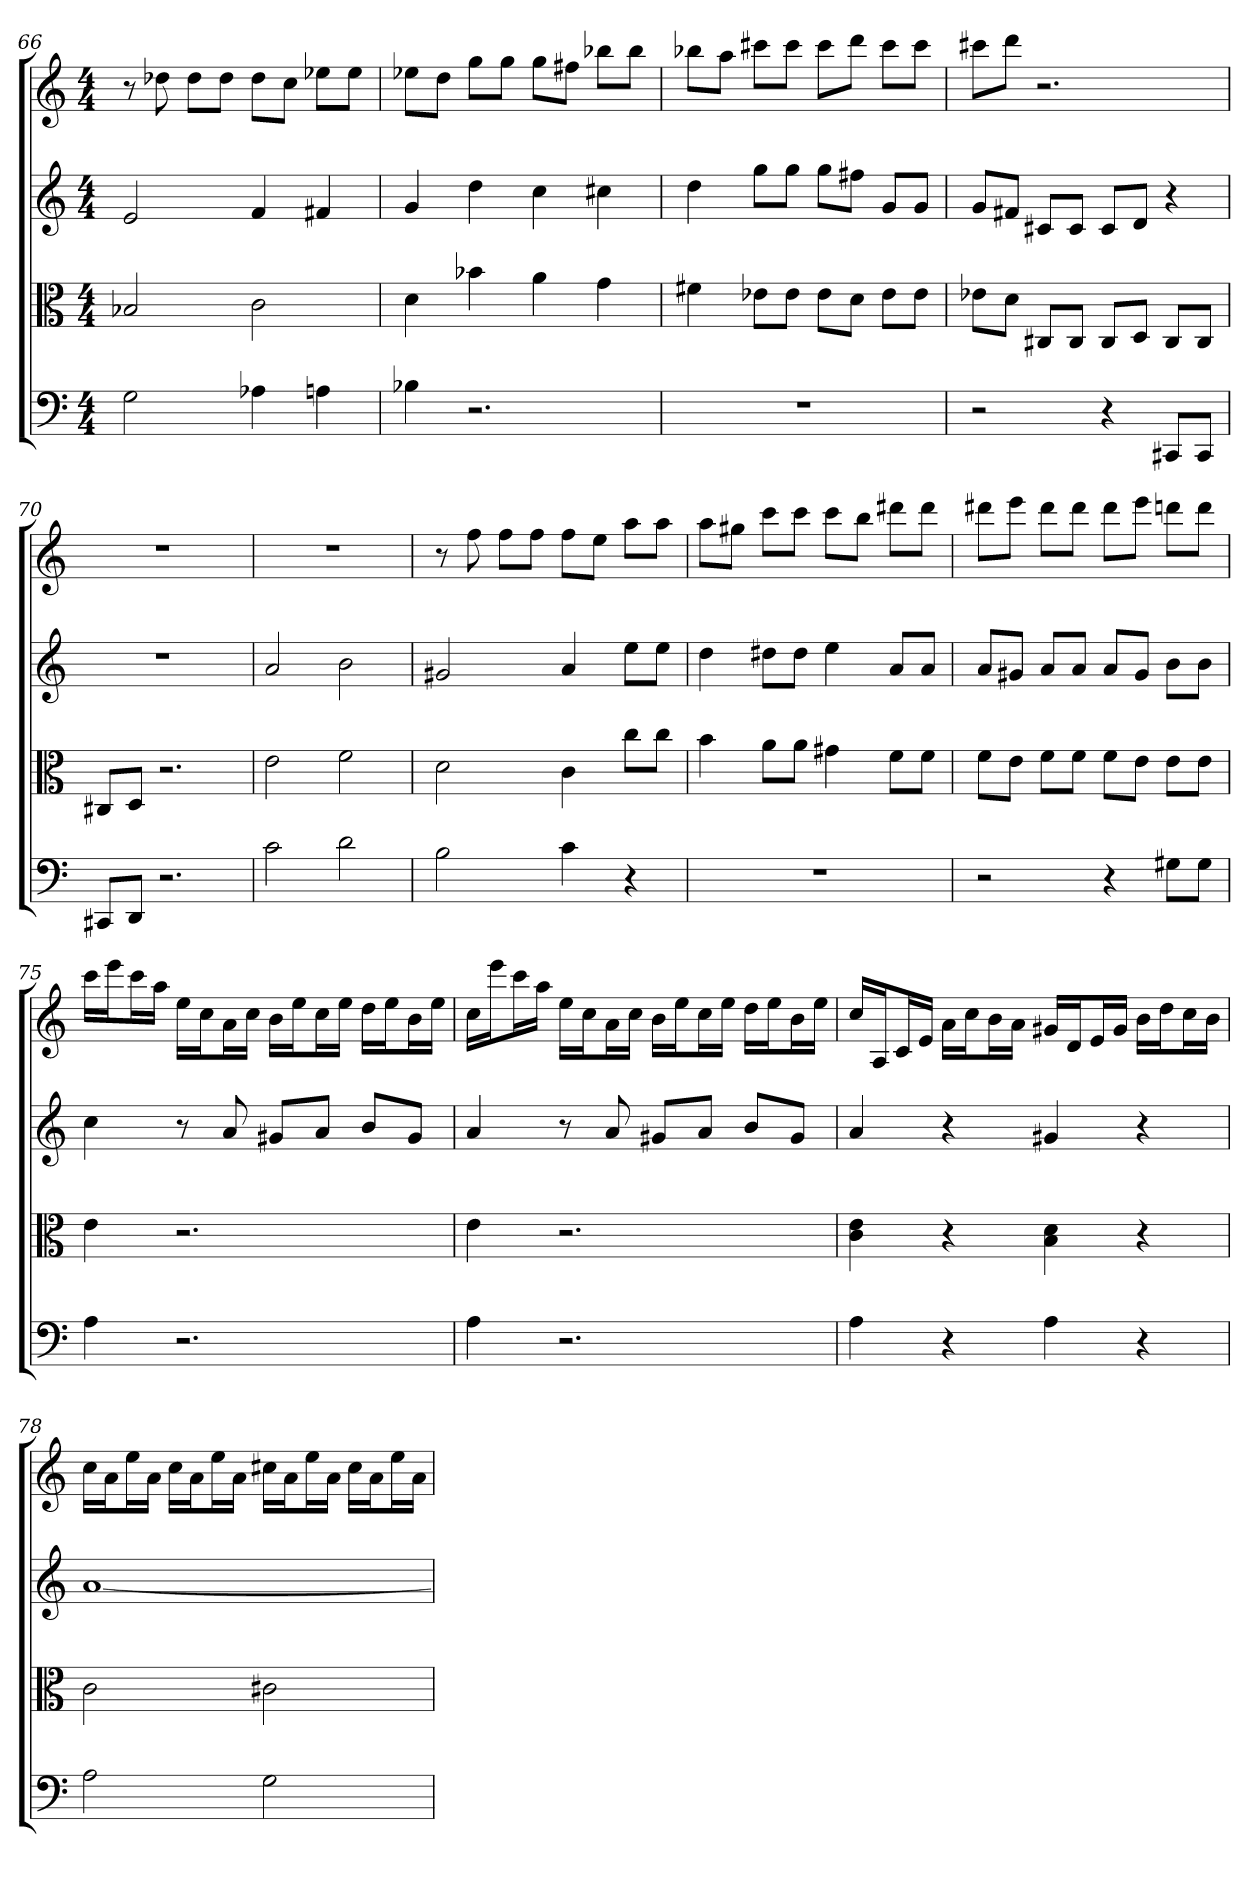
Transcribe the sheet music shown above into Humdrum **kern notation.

**kern	**kern	**kern	**kern
*part4	*part3	*part2	*part1
*staff4	*staff3	*staff2	*staff1
*clefF4	*clefC3	*	*
*k[]	*k[]	*k[]	*k[]
*C:	*C:	*C:	*C:
*M4/4	*M4/4	*M4/4	*M4/4
=66	=66	=66	=66
2G	2B-X	2e	8r
.	.	.	8dd-X
.	.	.	8dd-L
.	.	.	8dd-J
4A-X	2c	4f	8dd-L
.	.	.	8ccJ
4An	.	4f#X	8ee-XL
.	.	.	8ee-J
=67	=67	=67	=67
4B-X	4d	4g	8ee-XL
.	.	.	8ddJ
2.r	4b-X	4dd	8ggL
.	.	.	8ggJ
.	4a	4cc	8ggL
.	.	.	8ff#XJ
.	4g	4cc#X	8bb-XL
.	.	.	8bb-J
=68	=68	=68	=68
1r	4f#X	4dd	8bb-XL
.	.	.	8aaJ
.	8e-X\L	8ggL	8ccc#XL
.	8e-\J	8ggJ	8ccc#J
.	8e-\L	8ggL	8ccc#L
.	8d\J	8ff#XJ	8dddJ
.	8e-\L	8gL	8ccc#L
.	8e-\J	8gJ	8ccc#J
=69	=69	=69	=69
2r	8e-X\L	8gL	8ccc#XL
.	8d\J	8f#XJ	8dddJ
.	8C#X/L	8c#XL	2.r
.	8C#/J	8c#J	.
4r	8C#/L	8c#L	.
.	8D/J	8dJ	.
8CC#X/L	8C#/L	4r	.
8CC#/J	8C#/J	.	.
=70	=70	=70	=70
8CC#X/L	8C#X/L	1r	1r
8DD/J	8D/J	.	.
2.r	2.r	.	.
=71	=71	=71	=71
2c	2e	2a	1r
2d	2f	2b	.
=72	=72	=72	=72
2B	2d	2g#X	8r
.	.	.	8ff
.	.	.	8ffL
.	.	.	8ffJ
4c	4c	4a	8ffL
.	.	.	8eeJ
4r	8cc\L	8eeL	8aaL
.	8cc\J	8eeJ	8aaJ
=73	=73	=73	=73
1r	4b	4dd	8aaL
.	.	.	8gg#XJ
.	8a\L	8dd#XL	8cccL
.	8a\J	8dd#J	8cccJ
.	4g#X	4ee	8cccL
.	.	.	8bbJ
.	8f\L	8aL	8ddd#XL
.	8f\J	8aJ	8ddd#J
=74	=74	=74	=74
2r	8f\L	8aL	8ddd#XL
.	8e\J	8g#XJ	8eeeJ
.	8f\L	8aL	8ddd#L
.	8f\J	8aJ	8ddd#J
4r	8f\L	8aL	8ddd#L
.	8e\J	8g#J	8eeeJ
8G#X\L	8e\L	8bL	8dddnL
8G#\J	8e\J	8bJ	8dddJ
=75	=75	=75	=75
4A	4e	4cc	16cccLL
.	.	.	16eeeJ
.	.	.	16cccL
.	.	.	16aaJJ
2.r	2.r	8r	16eeLL
.	.	.	16ccJ
.	.	8a	16aL
.	.	.	16ccJJ
.	.	8g#XL	16bLL
.	.	.	16eeJ
.	.	8aJ	16ccL
.	.	.	16eeJJ
.	.	8bL	16ddLL
.	.	.	16eeJ
.	.	8g#J	16bL
.	.	.	16eeJJ
=76	=76	=76	=76
4A	4e	4a	16ccLL
.	.	.	16eeeJ
.	.	.	16cccL
.	.	.	16aaJJ
2.r	2.r	8r	16eeLL
.	.	.	16ccJ
.	.	8a	16aL
.	.	.	16ccJJ
.	.	8g#XL	16bLL
.	.	.	16eeJ
.	.	8aJ	16ccL
.	.	.	16eeJJ
.	.	8bL	16ddLL
.	.	.	16eeJ
.	.	8g#J	16bL
.	.	.	16eeJJ
=77	=77	=77	=77
4A	4c 4e	4a	16ccLL
.	.	.	16AJ
.	.	.	16cL
.	.	.	16eJJ
4r	4r	4r	16aLL
.	.	.	16ccJ
.	.	.	16bL
.	.	.	16aJJ
4A	4B 4d	4g#X	16g#XLL
.	.	.	16dJ
.	.	.	16eL
.	.	.	16g#JJ
4r	4r	4r	16bLL
.	.	.	16ddJ
.	.	.	16ccL
.	.	.	16bJJ
=78	=78	=78	=78
2A	2c	[1a	16ccLL
.	.	.	16aJ
.	.	.	16eeL
.	.	.	16aJJ
.	.	.	16ccLL
.	.	.	16aJ
.	.	.	16eeL
.	.	.	16aJJ
2G	2c#X	.	16cc#XLL
.	.	.	16aJ
.	.	.	16eeL
.	.	.	16aJJ
.	.	.	16cc#LL
.	.	.	16aJ
.	.	.	16eeL
.	.	.	16aJJ
=	=	=	=
*-	*-	*-	*-
